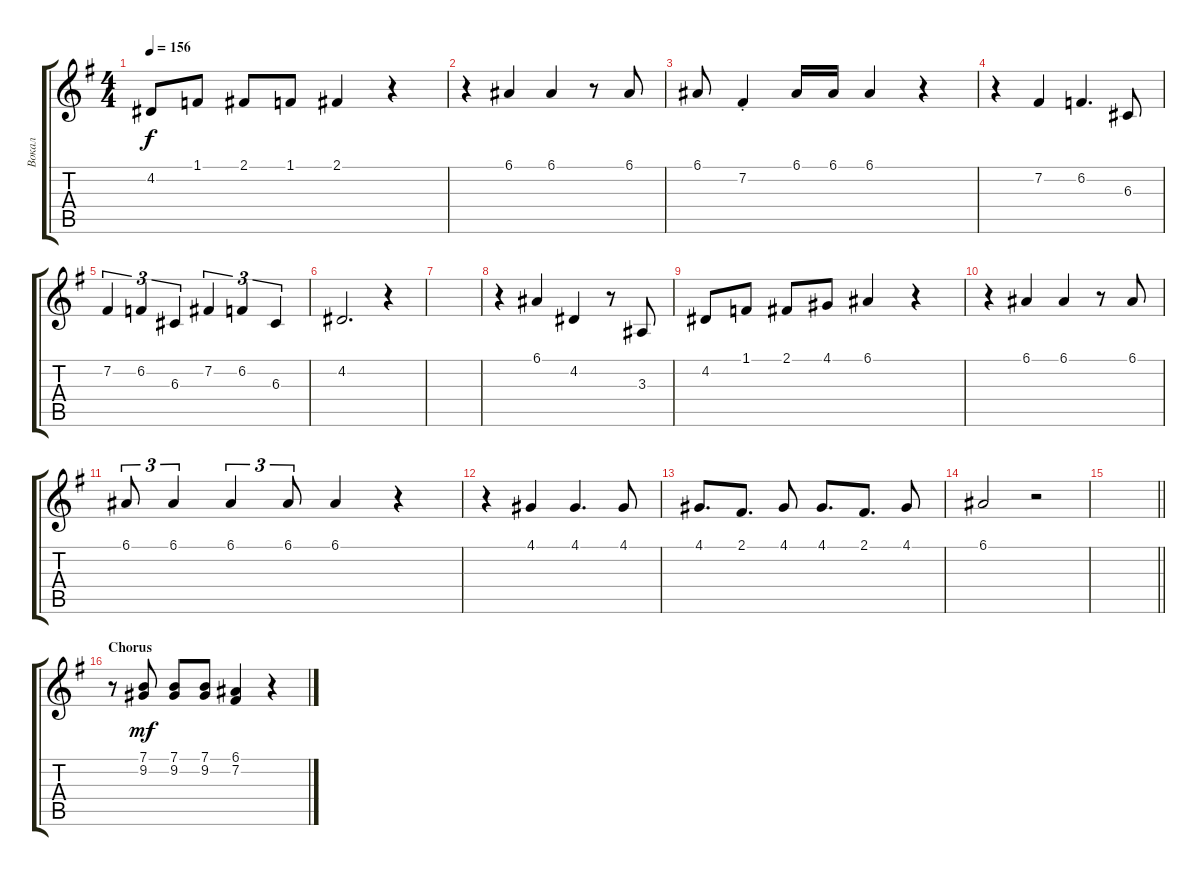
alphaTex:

\track ("Вокал" "Вокал") {instrument trumpet}
\staff {score tabs}
\tuning (E4 B3 G3 D3 A2 E2) {hide}
\ts (4 4)
\tempo 156
\clef g2
\ks eminor
4.2.8{dy f} 1.1.8 2.1.8 1.1.8 2.1.4 r.4 |
r.4 6.1.4 6.1.4 r.8 6.1.8 |
6.1.8 7.2{st}.4 6.1.16 6.1.16 6.1.4 r.4 |
r.4 7.2.4 6.2.4{d} 6.3.8 |
7.2.4{tu (3 2)} 6.2.4{tu (3 2)} 6.3.4{tu (3 2)} 7.2.4{tu (3 2)} 6.2.4{tu (3 2)} 6.3.4{tu (3 2)} |
4.2.2{d} r.4 |
|
r.4 6.1.4 4.2.4 r.8 3.3.8 |
4.2.8 1.1.8 2.1.8 4.1.8 6.1.4 r.4 |
r.4 6.1.4 6.1.4 r.8 6.1.8 |
6.1.8{tu (3 2)} 6.1.4{tu (3 2)} 6.1.4{tu (3 2)} 6.1.8{tu (3 2)} 6.1.4 r.4 |
r.4 4.1.4 4.1.4{d} 4.1.8 |
4.1.8{d} 2.1.8{d} 4.1.8 4.1.8{d} 2.1.8{d} 4.1.8 |
6.1.2 r.2 |
\barLineRight lightlight
|
\section ("" "Chorus")
r.8 (7.1 9.2).8{dy mf} (7.1 9.2).8 (7.1 9.2).8 (6.1 7.2).4 r.4
